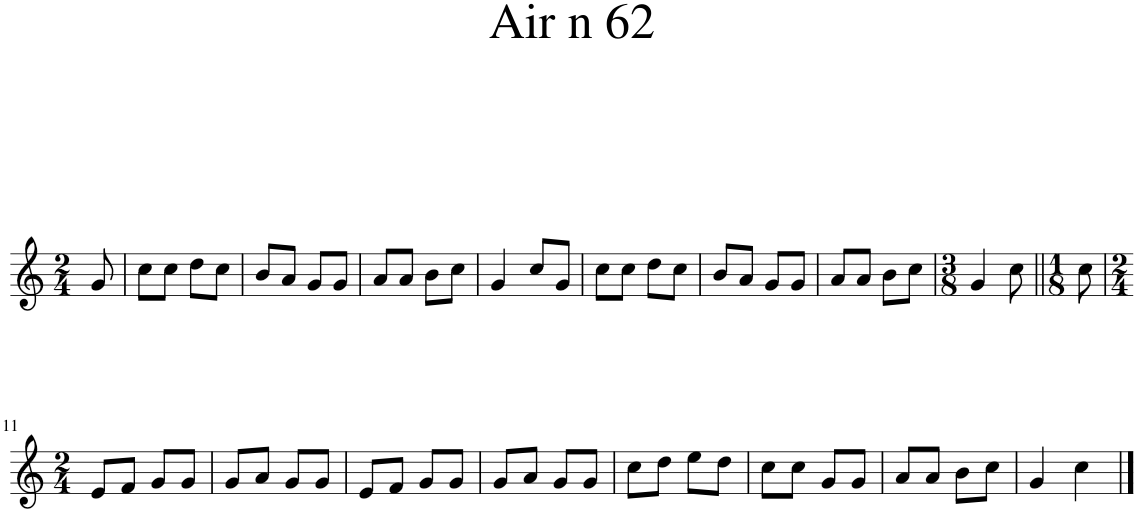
**kern
*part1
*staff1
*I"Piano
*I'Pno.
*clefG2
*k[]
*M2/4
=1
8g/
=2
8cc\L
8cc\J
8dd\L
8cc\J
=3
8b/L
8a/J
8g/L
8g/J
=4
8a/L
8a/J
8b\L
8cc\J
=5
4g/
8cc/L
8g/J
=6
8cc\L
8cc\J
8dd\L
8cc\J
=7
8b/L
8a/J
8g/L
8g/J
=8
8a/L
8a/J
8b\L
8cc\J
=9
*M3/8
4g/
8cc\
=10||
*M1/8
8cc\
!!LO:LB:g=z
=11
*M2/4
8e/L
8f/J
8g/L
8g/J
=12
8g/L
8a/J
8g/L
8g/J
=13
8e/L
8f/J
8g/L
8g/J
=14
8g/L
8a/J
8g/L
8g/J
=15
8cc\L
8dd\J
8ee\L
8dd\J
=16
8cc\L
8cc\J
8g/L
8g/J
=17
8a/L
8a/J
8b\L
8cc\J
=18
4g/
4cc\
==
*-
